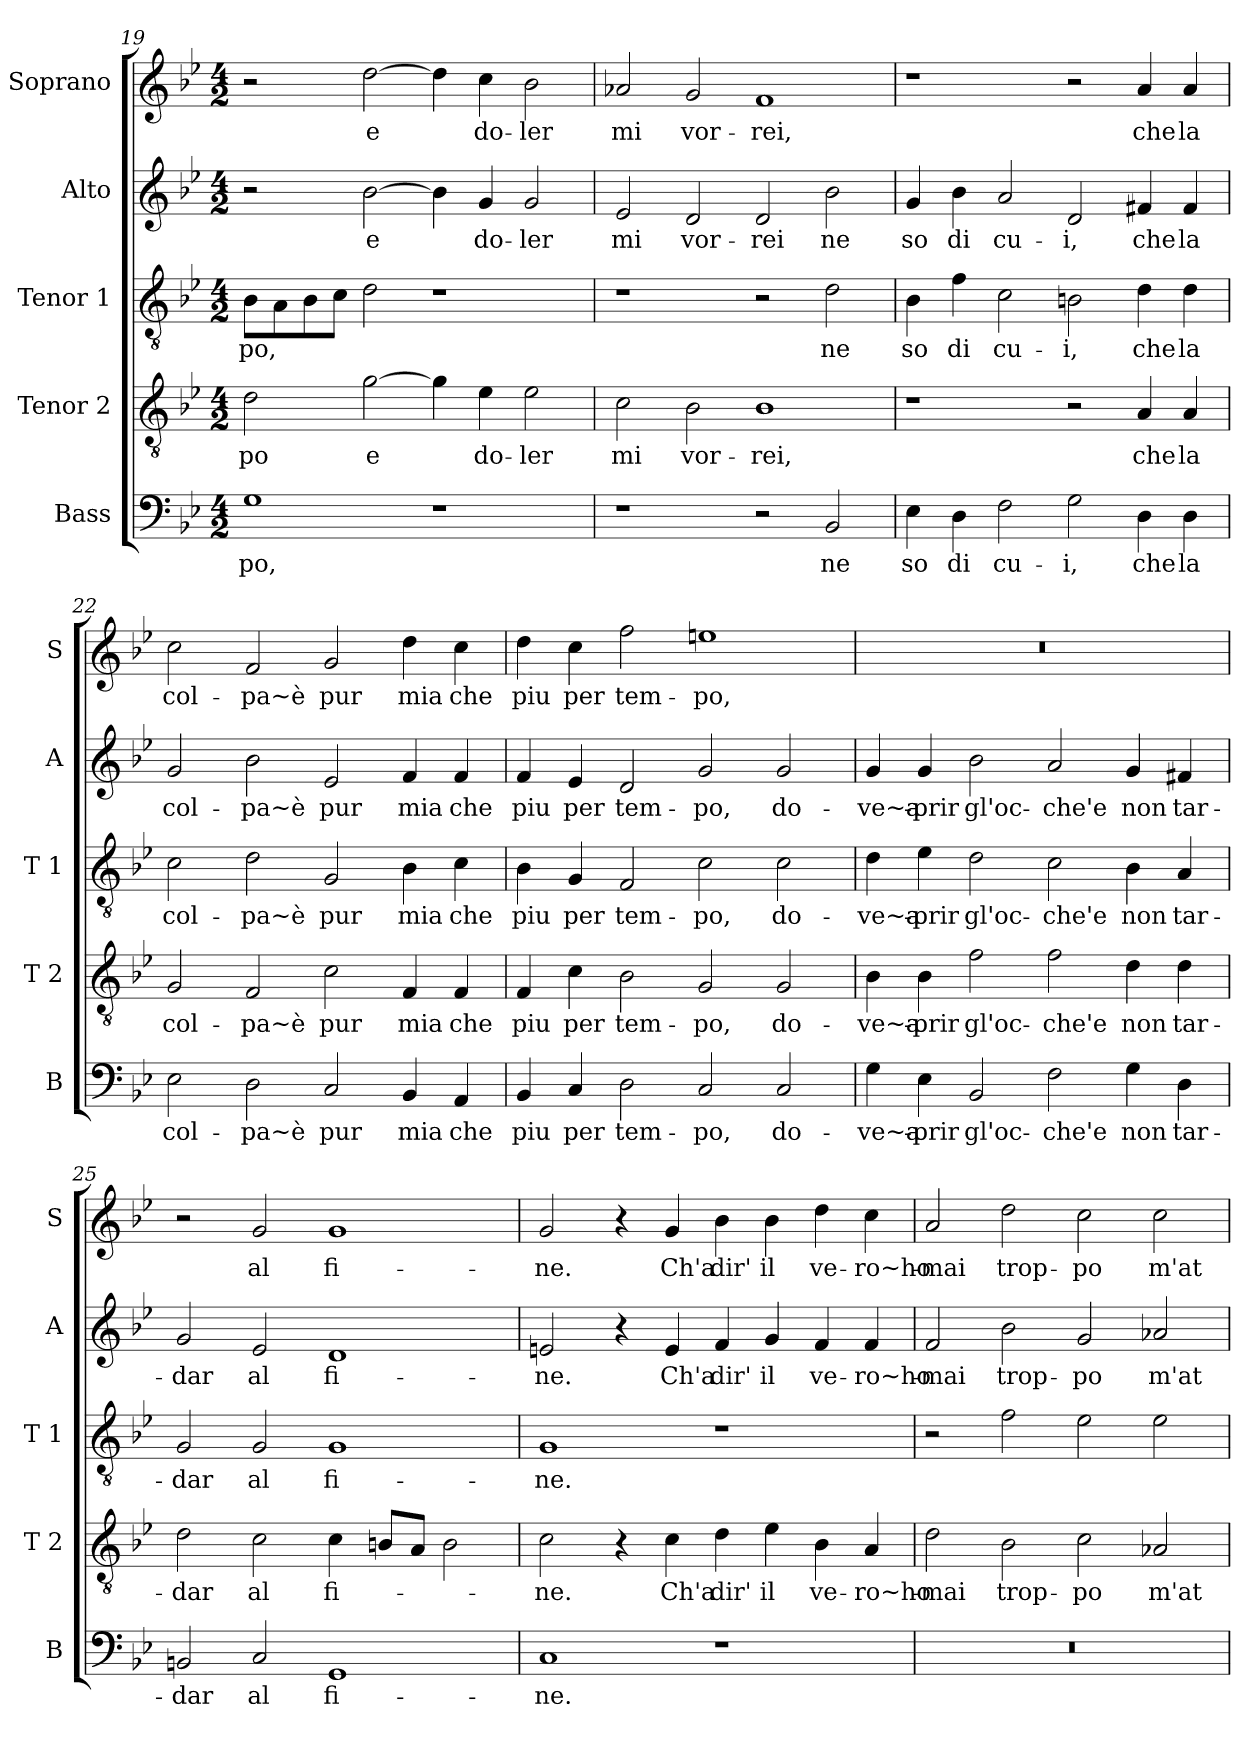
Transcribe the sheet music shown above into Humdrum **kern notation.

**kern	**text	**kern	**text	**kern	**text	**kern	**text	**kern	**text
*part5	*part5	*part4	*part4	*part3	*part3	*part2	*part2	*part1	*part1
*staff5	*staff5	*staff4	*staff4	*staff3	*staff3	*staff2	*staff2	*staff1	*staff1
*I"Bass	*	*I"Tenor 2	*	*I"Tenor 1	*	*I"Alto	*	*I"Soprano	*
*I'B	*	*I'T 2	*	*I'T 1	*	*I'A	*	*I'S	*
*clefF4	*	*clefGv2	*	*clefGv2	*	*clefG2	*	*clefG2	*
*k[b-e-]	*	*k[b-e-]	*	*k[b-e-]	*	*k[b-e-]	*	*k[b-e-]	*
*B-:	*	*B-:	*	*B-:	*	*B-:	*	*B-:	*
*M4/2	*	*M4/2	*	*M4/2	*	*M4/2	*	*M4/2	*
=19	=19	=19	=19	=19	=19	=19	=19	=19	=19
!	!LO:LY:b	!	!LO:LY:b	!	!LO:LY:b	!	!	!	!
1G	-po,	2d\	-po	8B-\L	-po,	2r	.	2r	.
.	.	.	.	8A\	.	.	.	.	.
.	.	.	.	8B-\	.	.	.	.	.
.	.	.	.	8c\J	.	.	.	.	.
!	!	!	!LO:LY:b	!	!	!	!LO:LY:b	!	!LO:LY:b
.	.	[2g\	e	2d\	.	[2b-\	e	[2dd\	e
1r	.	4g\]	.	1r	.	4b-\]	.	4dd\]	.
!	!	!	!LO:LY:b	!	!	!	!LO:LY:b	!	!LO:LY:b
.	.	4e-\	do-	.	.	4g/	do-	4cc\	do-
!	!	!	!LO:LY:b	!	!	!	!LO:LY:b	!	!LO:LY:b
.	.	2e-\	-ler	.	.	2g/	-ler	2b-\	-ler
=20	=20	=20	=20	=20	=20	=20	=20	=20	=20
!	!	!	!LO:LY:b	!	!	!	!LO:LY:b	!	!LO:LY:b
1r	.	2c\	mi	1r	.	2e-/	mi	2a-X/	mi
!	!	!	!LO:LY:b	!	!	!	!LO:LY:b	!	!LO:LY:b
.	.	2B-\	vor-	.	.	2d/	vor-	2g/	vor-
!	!	!	!LO:LY:b	!	!	!	!LO:LY:b	!	!LO:LY:b
2r	.	1B-	-rei,	2r	.	2d/	-rei	1f	-rei,
!	!LO:LY:b	!	!	!	!LO:LY:b	!	!LO:LY:b	!	!
2BB-/	ne	.	.	2d\	ne	2b-\	ne	.	.
!!LO:PB:g=z
=21	=21	=21	=21	=21	=21	=21	=21	=21	=21
!	!LO:LY:b	!	!	!	!LO:LY:b	!	!LO:LY:b	!	!
4E-\	so	1r	.	4B-\	so	4g/	so	1r	.
!	!LO:LY:b	!	!	!	!LO:LY:b	!	!LO:LY:b	!	!
4D\	di	.	.	4f\	di	4b-\	di	.	.
!	!LO:LY:b	!	!	!	!LO:LY:b	!	!LO:LY:b	!	!
2F\	cu-	.	.	2c\	cu-	2a/	cu-	.	.
!	!LO:LY:b	!	!	!	!LO:LY:b	!	!LO:LY:b	!	!
2G\	-i,	2r	.	2Bn\	-i,	2d/	-i,	2r	.
!	!LO:LY:b	!	!LO:LY:b	!	!LO:LY:b	!	!LO:LY:b	!	!LO:LY:b
4D\	che	4A/	che	4d\	che	4f#X/	che	4a/	che
!	!LO:LY:b	!	!LO:LY:b	!	!LO:LY:b	!	!LO:LY:b	!	!LO:LY:b
4D\	la	4A/	la	4d\	la	4f#/	la	4a/	la
=22	=22	=22	=22	=22	=22	=22	=22	=22	=22
!	!LO:LY:b	!	!LO:LY:b	!	!LO:LY:b	!	!LO:LY:b	!	!LO:LY:b
2E-\	col-	2G/	col-	2c\	col-	2g/	col-	2cc\	col-
!	!LO:LY:b	!	!LO:LY:b	!	!LO:LY:b	!	!LO:LY:b	!	!LO:LY:b
2D\	-pa~è	2F/	-pa~è	2d\	-pa~è	2b-\	-pa~è	2f/	-pa~è
!	!LO:LY:b	!	!LO:LY:b	!	!LO:LY:b	!	!LO:LY:b	!	!LO:LY:b
2C/	pur	2c\	pur	2G/	pur	2e-/	pur	2g/	pur
!	!LO:LY:b	!	!LO:LY:b	!	!LO:LY:b	!	!LO:LY:b	!	!LO:LY:b
4BB-/	mia	4F/	mia	4B-\	mia	4f/	mia	4dd\	mia
!	!LO:LY:b	!	!LO:LY:b	!	!LO:LY:b	!	!LO:LY:b	!	!LO:LY:b
4AA/	che	4F/	che	4c\	che	4f/	che	4cc\	che
=23	=23	=23	=23	=23	=23	=23	=23	=23	=23
!	!LO:LY:b	!	!LO:LY:b	!	!LO:LY:b	!	!LO:LY:b	!	!LO:LY:b
4BB-/	piu	4F/	piu	4B-\	piu	4f/	piu	4dd\	piu
!	!LO:LY:b	!	!LO:LY:b	!	!LO:LY:b	!	!LO:LY:b	!	!LO:LY:b
4C/	per	4c\	per	4G/	per	4e-/	per	4cc\	per
!	!LO:LY:b	!	!LO:LY:b	!	!LO:LY:b	!	!LO:LY:b	!	!LO:LY:b
2D\	tem-	2B-\	tem-	2F/	tem-	2d/	tem-	2ff\	tem-
!	!LO:LY:b	!	!LO:LY:b	!	!LO:LY:b	!	!LO:LY:b	!	!LO:LY:b
2C/	-po,	2G/	-po,	2c\	-po,	2g/	-po,	1een	-po,
!	!LO:LY:b	!	!LO:LY:b	!	!LO:LY:b	!	!LO:LY:b	!	!
2C/	do-	2G/	do-	2c\	do-	2g/	do-	.	.
!!LO:LB:g=z
=24	=24	=24	=24	=24	=24	=24	=24	=24	=24
!	!LO:LY:b	!	!LO:LY:b	!	!LO:LY:b	!	!LO:LY:b	!	!
4G\	-ve~a-	4B-\	-ve~a-	4d\	-ve~a-	4g/	-ve~a-	0r	.
!	!LO:LY:b	!	!LO:LY:b	!	!LO:LY:b	!	!LO:LY:b	!	!
4E-\	-prir	4B-\	-prir	4e-\	-prir	4g/	-prir	.	.
!	!LO:LY:b	!	!LO:LY:b	!	!LO:LY:b	!	!LO:LY:b	!	!
2BB-/	gl'oc-	2f\	gl'oc-	2d\	gl'oc-	2b-\	gl'oc-	.	.
!	!LO:LY:b	!	!LO:LY:b	!	!LO:LY:b	!	!LO:LY:b	!	!
2F\	-che'e	2f\	-che'e	2c\	-che'e	2a/	-che'e	.	.
!	!LO:LY:b	!	!LO:LY:b	!	!LO:LY:b	!	!LO:LY:b	!	!
4G\	non	4d\	non	4B-\	non	4g/	non	.	.
!	!LO:LY:b	!	!LO:LY:b	!	!LO:LY:b	!	!LO:LY:b	!	!
4D\	tar-	4d\	tar-	4A/	tar-	4f#X/	tar-	.	.
=25	=25	=25	=25	=25	=25	=25	=25	=25	=25
!	!LO:LY:b	!	!LO:LY:b	!	!LO:LY:b	!	!LO:LY:b	!	!
2BBn/	-dar	2d\	-dar	2G/	-dar	2g/	-dar	2r	.
!	!LO:LY:b	!	!LO:LY:b	!	!LO:LY:b	!	!LO:LY:b	!	!LO:LY:b
2C/	al	2c\	al	2G/	al	2e-/	al	2g/	al
!	!LO:LY:b	!	!LO:LY:b	!	!LO:LY:b	!	!LO:LY:b	!	!LO:LY:b
1GG	fi-	4c\	fi-	1G	fi-	1d	fi-	1g	fi-
.	.	8Bn/L	.	.	.	.	.	.	.
.	.	8A/J	.	.	.	.	.	.	.
.	.	2B\	.	.	.	.	.	.	.
=26	=26	=26	=26	=26	=26	=26	=26	=26	=26
!	!LO:LY:b	!	!LO:LY:b	!	!LO:LY:b	!	!LO:LY:b	!	!LO:LY:b
1C	-ne.	2c\	-ne.	1G	-ne.	2en/	-ne.	2g/	-ne.
.	.	4r	.	.	.	4r	.	4r	.
!	!	!	!LO:LY:b	!	!	!	!LO:LY:b	!	!LO:LY:b
.	.	4c\	Ch'a	.	.	4e/	Ch'a	4g/	Ch'a
!	!	!	!LO:LY:b	!	!	!	!LO:LY:b	!	!LO:LY:b
1r	.	4d\	dir'	1r	.	4f/	dir'	4b-\	dir'
!	!	!	!LO:LY:b	!	!	!	!LO:LY:b	!	!LO:LY:b
.	.	4e-\	il	.	.	4g/	il	4b-\	il
!	!	!	!LO:LY:b	!	!	!	!LO:LY:b	!	!LO:LY:b
.	.	4B-\	ve-	.	.	4f/	ve-	4dd\	ve-
!	!	!	!LO:LY:b	!	!	!	!LO:LY:b	!	!LO:LY:b
.	.	4A/	-ro~ho-	.	.	4f/	-ro~ho-	4cc\	-ro~ho-
!!LO:LB:g=z
=27	=27	=27	=27	=27	=27	=27	=27	=27	=27
!	!	!	!LO:LY:b	!	!	!	!LO:LY:b	!	!LO:LY:b
0r	.	2d\	-mai	2r	.	2f/	-mai	2a/	-mai
!	!	!	!LO:LY:b	!	!	!	!LO:LY:b	!	!LO:LY:b
.	.	2B-\	trop-	2f\	.	2b-\	trop-	2dd\	trop-
!	!	!	!LO:LY:b	!	!	!	!LO:LY:b	!	!LO:LY:b
.	.	2c\	-po	2e-\	.	2g/	-po	2cc\	-po
!	!	!	!LO:LY:b	!	!	!	!LO:LY:b	!	!LO:LY:b
.	.	2A-X/	m'at-	2e-\	.	2a-X/	m'at-	2cc\	m'at-
=	=	=	=	=	=	=	=	=	=
*-	*-	*-	*-	*-	*-	*-	*-	*-	*-
